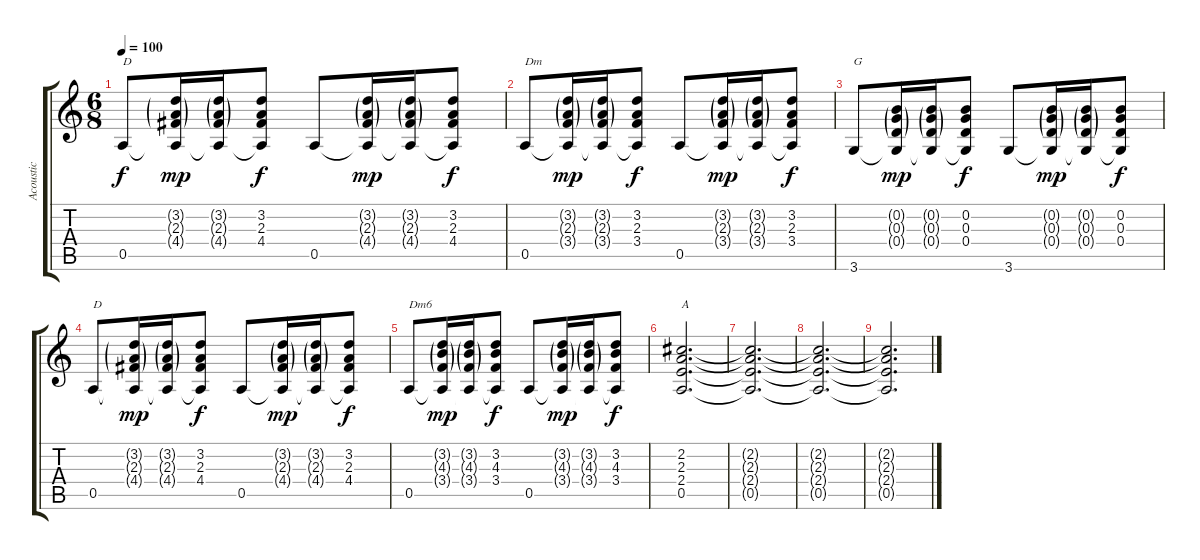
\track ("Acoustic" "Acoustic") {instrument acousticguitarsteel}
\staff {score tabs}
\tuning (E4 B3 G3 D3 A2 E2) {hide}
\ts (6 8)
\tempo 100
\clef g2
\ks c
0.5.8{txt "D" dy f} (3.2{g} 2.3{g} 4.4{g} 0.5{t}).16{dy mp} (3.2{g} 2.3{g} 4.4{g} 0.5{t}).16 (3.2 2.3 4.4 0.5{t}).8{dy f} 0.5.8 (3.2{g} 2.3{g} 4.4{g} 0.5{t}).16{dy mp} (3.2{g} 2.3{g} 4.4{g} 0.5{t}).16 (3.2 2.3 4.4 0.5{t}).8{dy f} |
0.5.8{txt "Dm"} (3.2{g} 2.3{g} 3.4{g} 0.5{t}).16{dy mp} (3.2{g} 2.3{g} 3.4{g} 0.5{t}).16 (3.2 2.3 3.4 0.5{t}).8{dy f} 0.5.8 (3.2{g} 2.3{g} 3.4{g} 0.5{t}).16{dy mp} (3.2{g} 2.3{g} 3.4{g} 0.5{t}).16 (3.2 2.3 3.4 0.5{t}).8{dy f} |
3.6.8{txt "G"} (0.2{g} 0.3{g} 0.4{g} 3.6{t}).16{dy mp} (0.2{g} 0.3{g} 0.4{g} 3.6{t}).16 (0.2 0.3 0.4 3.6{t}).8{dy f} 3.6.8 (0.2{g} 0.3{g} 0.4{g} 3.6{t}).16{dy mp} (0.2{g} 0.3{g} 0.4{g} 3.6{t}).16 (0.2 0.3 0.4 3.6{t}).8{dy f} |
0.5.8{txt "D"} (3.2{g} 2.3{g} 4.4{g} 0.5{t}).16{dy mp} (3.2{g} 2.3{g} 4.4{g} 0.5{t}).16 (3.2 2.3 4.4 0.5{t}).8{dy f} 0.5.8 (3.2{g} 2.3{g} 4.4{g} 0.5{t}).16{dy mp} (3.2{g} 2.3{g} 4.4{g} 0.5{t}).16 (3.2 2.3 4.4 0.5{t}).8{dy f} |
0.5.8{txt "Dm6"} (3.2{g} 4.3{g} 3.4{g} 0.5{t}).16{dy mp} (3.2{g} 4.3{g} 3.4{g} 0.5{t}).16 (3.2 4.3 3.4 0.5{t}).8{dy f} 0.5.8 (3.2{g} 4.3{g} 3.4{g} 0.5{t}).16{dy mp} (3.2{g} 4.3{g} 3.4{g} 0.5{t}).16 (3.2 4.3 3.4 0.5{t}).8{dy f} |
(2.2 2.3 2.4 0.5).2{d txt "A"} |
(2.2{t} 2.3{t} 2.4{t} 0.5{t}).2{d} |
(2.2{t} 2.3{t} 2.4{t} 0.5{t}).2{d} |
(2.2{t} 2.3{t} 2.4{t} 0.5{t}).2{d}
